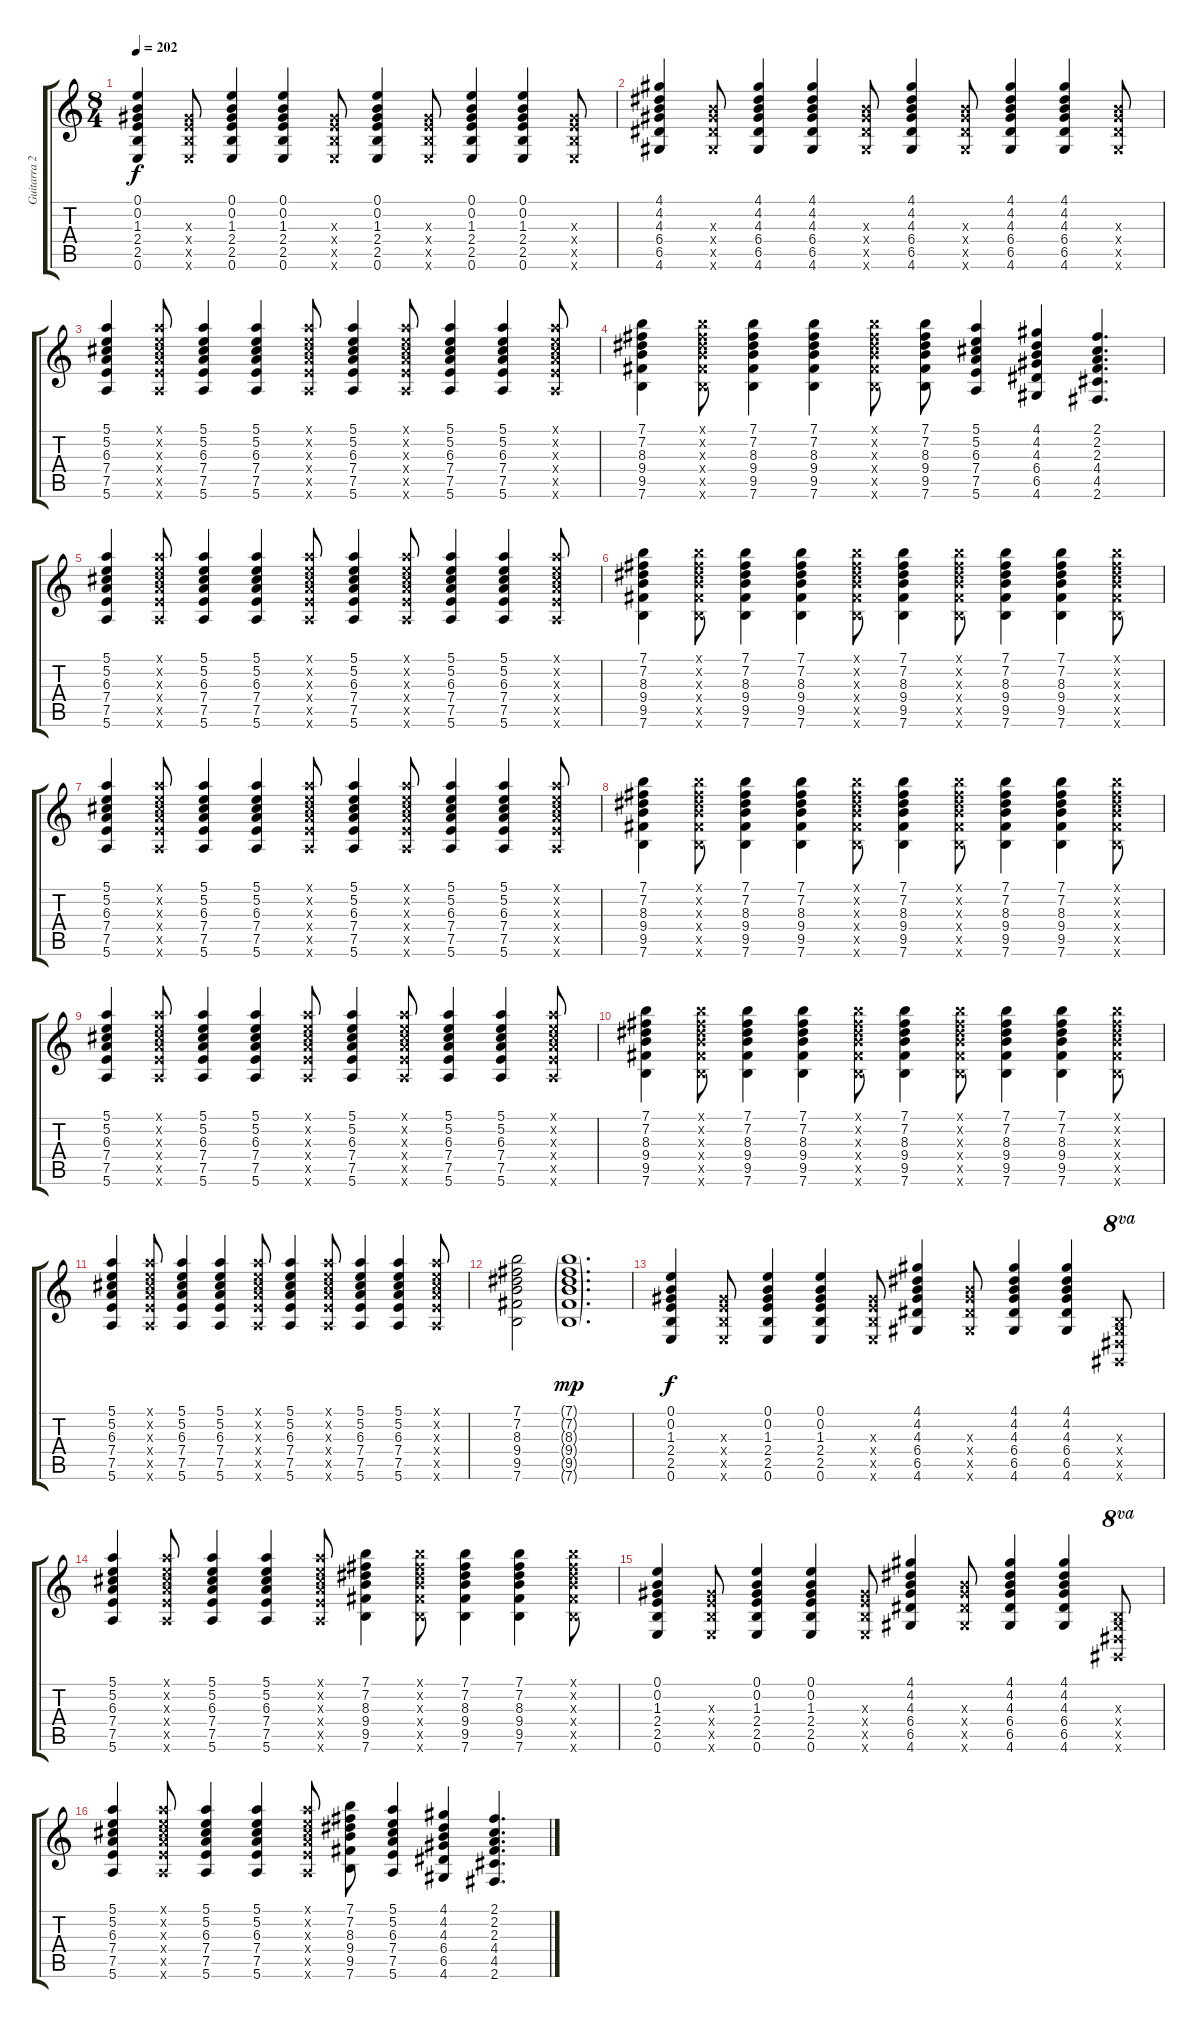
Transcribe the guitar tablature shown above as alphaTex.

\track ("Guitarra 2 (Mauri Chinni)" "Guitarra 2") {instrument overdrivenguitar}
\staff {score tabs}
\tuning (E4 B3 G3 D3 A2 E2) {hide}
\ts (8 4)
\tempo 202
\clef g2
\ks c
(0.1 0.2 1.3 2.4 2.5 0.6).4{dy f} (1.3{x} 2.4{x} 2.5{x} 0.6{x}).8 (0.1 0.2 1.3 2.4 2.5 0.6).4 (0.1 0.2 1.3 2.4 2.5 0.6).4 (1.3{x} 2.4{x} 2.5{x} 0.6{x}).8 (0.1 0.2 1.3 2.4 2.5 0.6).4 (1.3{x} 2.4{x} 2.5{x} 0.6{x}).8 (0.1 0.2 1.3 2.4 2.5 0.6).4 (0.1 0.2 1.3 2.4 2.5 0.6).4 (1.3{x} 2.4{x} 2.5{x} 0.6{x}).8 |
(4.1 4.2 4.3 6.4 6.5 4.6).4 (4.3{x} 6.4{x} 6.5{x} 4.6{x}).8 (4.1 4.2 4.3 6.4 6.5 4.6).4 (4.1 4.2 4.3 6.4 6.5 4.6).4 (4.3{x} 6.4{x} 6.5{x} 4.6{x}).8 (4.1 4.2 4.3 6.4 6.5 4.6).4 (4.3{x} 6.4{x} 6.5{x} 4.6{x}).8 (4.1 4.2 4.3 6.4 6.5 4.6).4 (4.1 4.2 4.3 6.4 6.5 4.6).4 (4.3{x} 6.4{x} 6.5{x} 4.6{x}).8 |
(5.1 5.2 6.3 7.4 7.5 5.6).4 (5.1{x} 5.2{x} 6.3{x} 7.4{x} 7.5{x} 5.6{x}).8 (5.1 5.2 6.3 7.4 7.5 5.6).4 (5.1 5.2 6.3 7.4 7.5 5.6).4 (5.1{x} 5.2{x} 6.3{x} 7.4{x} 7.5{x} 5.6{x}).8 (5.1 5.2 6.3 7.4 7.5 5.6).4 (5.1{x} 5.2{x} 6.3{x} 7.4{x} 7.5{x} 5.6{x}).8 (5.1 5.2 6.3 7.4 7.5 5.6).4 (5.1 5.2 6.3 7.4 7.5 5.6).4 (5.1{x} 5.2{x} 6.3{x} 7.4{x} 7.5{x} 5.6{x}).8 |
(7.1 7.2 8.3 9.4 9.5 7.6).4 (7.1{x} 7.2{x} 8.3{x} 9.4{x} 9.5{x} 7.6{x}).8 (7.1 7.2 8.3 9.4 9.5 7.6).4 (7.1 7.2 8.3 9.4 9.5 7.6).4 (7.1{x} 7.2{x} 8.3{x} 9.4{x} 9.5{x} 7.6{x}).8 (7.1 7.2 8.3 9.4 9.5 7.6).8 (5.1 5.2 6.3 7.4 7.5 5.6).4 (4.1 4.2 4.3 6.4 6.5 4.6).4 (2.1 2.2 2.3 4.4 4.5 2.6).4{d} |
(5.1 5.2 6.3 7.4 7.5 5.6).4 (5.1{x} 5.2{x} 6.3{x} 7.4{x} 7.5{x} 5.6{x}).8 (5.1 5.2 6.3 7.4 7.5 5.6).4 (5.1 5.2 6.3 7.4 7.5 5.6).4 (5.1{x} 5.2{x} 6.3{x} 7.4{x} 7.5{x} 5.6{x}).8 (5.1 5.2 6.3 7.4 7.5 5.6).4 (5.1{x} 5.2{x} 6.3{x} 7.4{x} 7.5{x} 5.6{x}).8 (5.1 5.2 6.3 7.4 7.5 5.6).4 (5.1 5.2 6.3 7.4 7.5 5.6).4 (5.1{x} 5.2{x} 6.3{x} 7.4{x} 7.5{x} 5.6{x}).8 |
(7.1 7.2 8.3 9.4 9.5 7.6).4 (7.1{x} 7.2{x} 8.3{x} 9.4{x} 9.5{x} 7.6{x}).8 (7.1 7.2 8.3 9.4 9.5 7.6).4 (7.1 7.2 8.3 9.4 9.5 7.6).4 (7.1{x} 7.2{x} 8.3{x} 9.4{x} 9.5{x} 7.6{x}).8 (7.1 7.2 8.3 9.4 9.5 7.6).4 (7.1{x} 7.2{x} 8.3{x} 9.4{x} 9.5{x} 7.6{x}).8 (7.1 7.2 8.3 9.4 9.5 7.6).4 (7.1 7.2 8.3 9.4 9.5 7.6).4 (7.1{x} 7.2{x} 8.3{x} 9.4{x} 9.5{x} 7.6{x}).8 |
(5.1 5.2 6.3 7.4 7.5 5.6).4 (5.1{x} 5.2{x} 6.3{x} 7.4{x} 7.5{x} 5.6{x}).8 (5.1 5.2 6.3 7.4 7.5 5.6).4 (5.1 5.2 6.3 7.4 7.5 5.6).4 (5.1{x} 5.2{x} 6.3{x} 7.4{x} 7.5{x} 5.6{x}).8 (5.1 5.2 6.3 7.4 7.5 5.6).4 (5.1{x} 5.2{x} 6.3{x} 7.4{x} 7.5{x} 5.6{x}).8 (5.1 5.2 6.3 7.4 7.5 5.6).4 (5.1 5.2 6.3 7.4 7.5 5.6).4 (5.1{x} 5.2{x} 6.3{x} 7.4{x} 7.5{x} 5.6{x}).8 |
(7.1 7.2 8.3 9.4 9.5 7.6).4 (7.1{x} 7.2{x} 8.3{x} 9.4{x} 9.5{x} 7.6{x}).8 (7.1 7.2 8.3 9.4 9.5 7.6).4 (7.1 7.2 8.3 9.4 9.5 7.6).4 (7.1{x} 7.2{x} 8.3{x} 9.4{x} 9.5{x} 7.6{x}).8 (7.1 7.2 8.3 9.4 9.5 7.6).4 (7.1{x} 7.2{x} 8.3{x} 9.4{x} 9.5{x} 7.6{x}).8 (7.1 7.2 8.3 9.4 9.5 7.6).4 (7.1 7.2 8.3 9.4 9.5 7.6).4 (7.1{x} 7.2{x} 8.3{x} 9.4{x} 9.5{x} 7.6{x}).8 |
(5.1 5.2 6.3 7.4 7.5 5.6).4 (5.1{x} 5.2{x} 6.3{x} 7.4{x} 7.5{x} 5.6{x}).8 (5.1 5.2 6.3 7.4 7.5 5.6).4 (5.1 5.2 6.3 7.4 7.5 5.6).4 (5.1{x} 5.2{x} 6.3{x} 7.4{x} 7.5{x} 5.6{x}).8 (5.1 5.2 6.3 7.4 7.5 5.6).4 (5.1{x} 5.2{x} 6.3{x} 7.4{x} 7.5{x} 5.6{x}).8 (5.1 5.2 6.3 7.4 7.5 5.6).4 (5.1 5.2 6.3 7.4 7.5 5.6).4 (5.1{x} 5.2{x} 6.3{x} 7.4{x} 7.5{x} 5.6{x}).8 |
(7.1 7.2 8.3 9.4 9.5 7.6).4 (7.1{x} 7.2{x} 8.3{x} 9.4{x} 9.5{x} 7.6{x}).8 (7.1 7.2 8.3 9.4 9.5 7.6).4 (7.1 7.2 8.3 9.4 9.5 7.6).4 (7.1{x} 7.2{x} 8.3{x} 9.4{x} 9.5{x} 7.6{x}).8 (7.1 7.2 8.3 9.4 9.5 7.6).4 (7.1{x} 7.2{x} 8.3{x} 9.4{x} 9.5{x} 7.6{x}).8 (7.1 7.2 8.3 9.4 9.5 7.6).4 (7.1 7.2 8.3 9.4 9.5 7.6).4 (7.1{x} 7.2{x} 8.3{x} 9.4{x} 9.5{x} 7.6{x}).8 |
(5.1 5.2 6.3 7.4 7.5 5.6).4 (5.1{x} 5.2{x} 6.3{x} 7.4{x} 7.5{x} 5.6{x}).8 (5.1 5.2 6.3 7.4 7.5 5.6).4 (5.1 5.2 6.3 7.4 7.5 5.6).4 (5.1{x} 5.2{x} 6.3{x} 7.4{x} 7.5{x} 5.6{x}).8 (5.1 5.2 6.3 7.4 7.5 5.6).4 (5.1{x} 5.2{x} 6.3{x} 7.4{x} 7.5{x} 5.6{x}).8 (5.1 5.2 6.3 7.4 7.5 5.6).4 (5.1 5.2 6.3 7.4 7.5 5.6).4 (5.1{x} 5.2{x} 6.3{x} 7.4{x} 7.5{x} 5.6{x}).8 |
(7.1 7.2 8.3 9.4 9.5 7.6).2 (7.1{g} 7.2{g} 8.3{g} 9.4{g} 9.5{g} 7.6{g}).1{d dy mp} |
(0.1 0.2 1.3 2.4 2.5 0.6).4{dy f} (1.3{x} 2.4{x} 2.5{x} 0.6{x}).8 (0.1 0.2 1.3 2.4 2.5 0.6).4 (0.1 0.2 1.3 2.4 2.5 0.6).4 (1.3{x} 2.4{x} 2.5{x} 0.6{x}).8 (4.1 4.2 4.3 6.4 6.5 4.6).4 (4.3{x} 6.4{x} 6.5{x} 4.6{x}).8 (4.1 4.2 4.3 6.4 6.5 4.6).4 (4.1 4.2 4.3 6.4 6.5 4.6).4 (4.3{x} 6.4{x} 6.5{x} 4.6{x}).8{ot 8va} |
(5.1 5.2 6.3 7.4 7.5 5.6).4 (5.1{x} 5.2{x} 6.3{x} 7.4{x} 7.5{x} 5.6{x}).8 (5.1 5.2 6.3 7.4 7.5 5.6).4 (5.1 5.2 6.3 7.4 7.5 5.6).4 (5.1{x} 5.2{x} 6.3{x} 7.4{x} 7.5{x} 5.6{x}).8 (7.1 7.2 8.3 9.4 9.5 7.6).4 (7.1{x} 7.2{x} 8.3{x} 9.4{x} 9.5{x} 7.6{x}).8 (7.1 7.2 8.3 9.4 9.5 7.6).4 (7.1 7.2 8.3 9.4 9.5 7.6).4 (7.1{x} 7.2{x} 8.3{x} 9.4{x} 9.5{x} 7.6{x}).8 |
(0.1 0.2 1.3 2.4 2.5 0.6).4 (1.3{x} 2.4{x} 2.5{x} 0.6{x}).8 (0.1 0.2 1.3 2.4 2.5 0.6).4 (0.1 0.2 1.3 2.4 2.5 0.6).4 (1.3{x} 2.4{x} 2.5{x} 0.6{x}).8 (4.1 4.2 4.3 6.4 6.5 4.6).4 (4.3{x} 6.4{x} 6.5{x} 4.6{x}).8 (4.1 4.2 4.3 6.4 6.5 4.6).4 (4.1 4.2 4.3 6.4 6.5 4.6).4 (4.3{x} 6.4{x} 6.5{x} 4.6{x}).8{ot 8va} |
(5.1 5.2 6.3 7.4 7.5 5.6).4 (5.1{x} 5.2{x} 6.3{x} 7.4{x} 7.5{x} 5.6{x}).8 (5.1 5.2 6.3 7.4 7.5 5.6).4 (5.1 5.2 6.3 7.4 7.5 5.6).4 (5.1{x} 5.2{x} 6.3{x} 7.4{x} 7.5{x} 5.6{x}).8 (7.1 7.2 8.3 9.4 9.5 7.6).8 (5.1 5.2 6.3 7.4 7.5 5.6).4 (4.1 4.2 4.3 6.4 6.5 4.6).4 (2.1 2.2 2.3 4.4 4.5 2.6).4{d}
